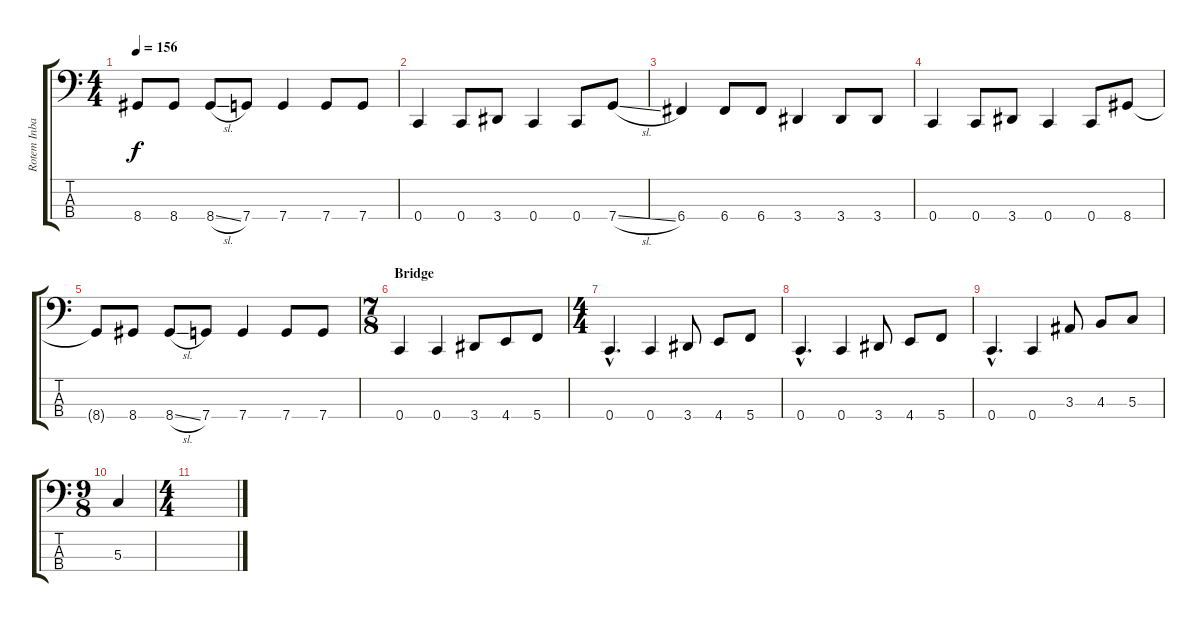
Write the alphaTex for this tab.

\track ("Rotem Inbar" "Rotem Inba") {instrument electricbasspick}
\staff {score tabs}
\tuning (F2 C2 G1 C1) {hide}
\ts (4 4)
\tempo 156
\clef f4
\ks c
8.4{t}.8{dy f} 8.4.8 8.4{sl}.8 7.4.8 7.4.4 7.4.8 7.4.8 |
0.4.4 0.4.8 3.4.8 0.4.4 0.4.8 7.4{sl}.8 |
6.4.4 6.4.8 6.4.8 3.4.4 3.4.8 3.4.8 |
0.4.4 0.4.8 3.4.8 0.4.4 0.4.8 8.4.8 |
8.4{t}.8 8.4.8 8.4{sl}.8 7.4.8 7.4.4 7.4.8 7.4.8 |
\ts (7 8)
\section ("" "Bridge")
0.4.4 0.4.4 3.4.8 4.4.8 5.4.8 |
\ts (4 4)
0.4{hac}.4{d} 0.4.4 3.4.8 4.4.8 5.4.8 |
0.4{hac}.4{d} 0.4.4 3.4.8 4.4.8 5.4.8 |
0.4{hac}.4{d} 0.4.4 3.3.8 4.3.8 5.3.8 |
\ts (9 8)
5.3.4 |
\ts (4 4)
